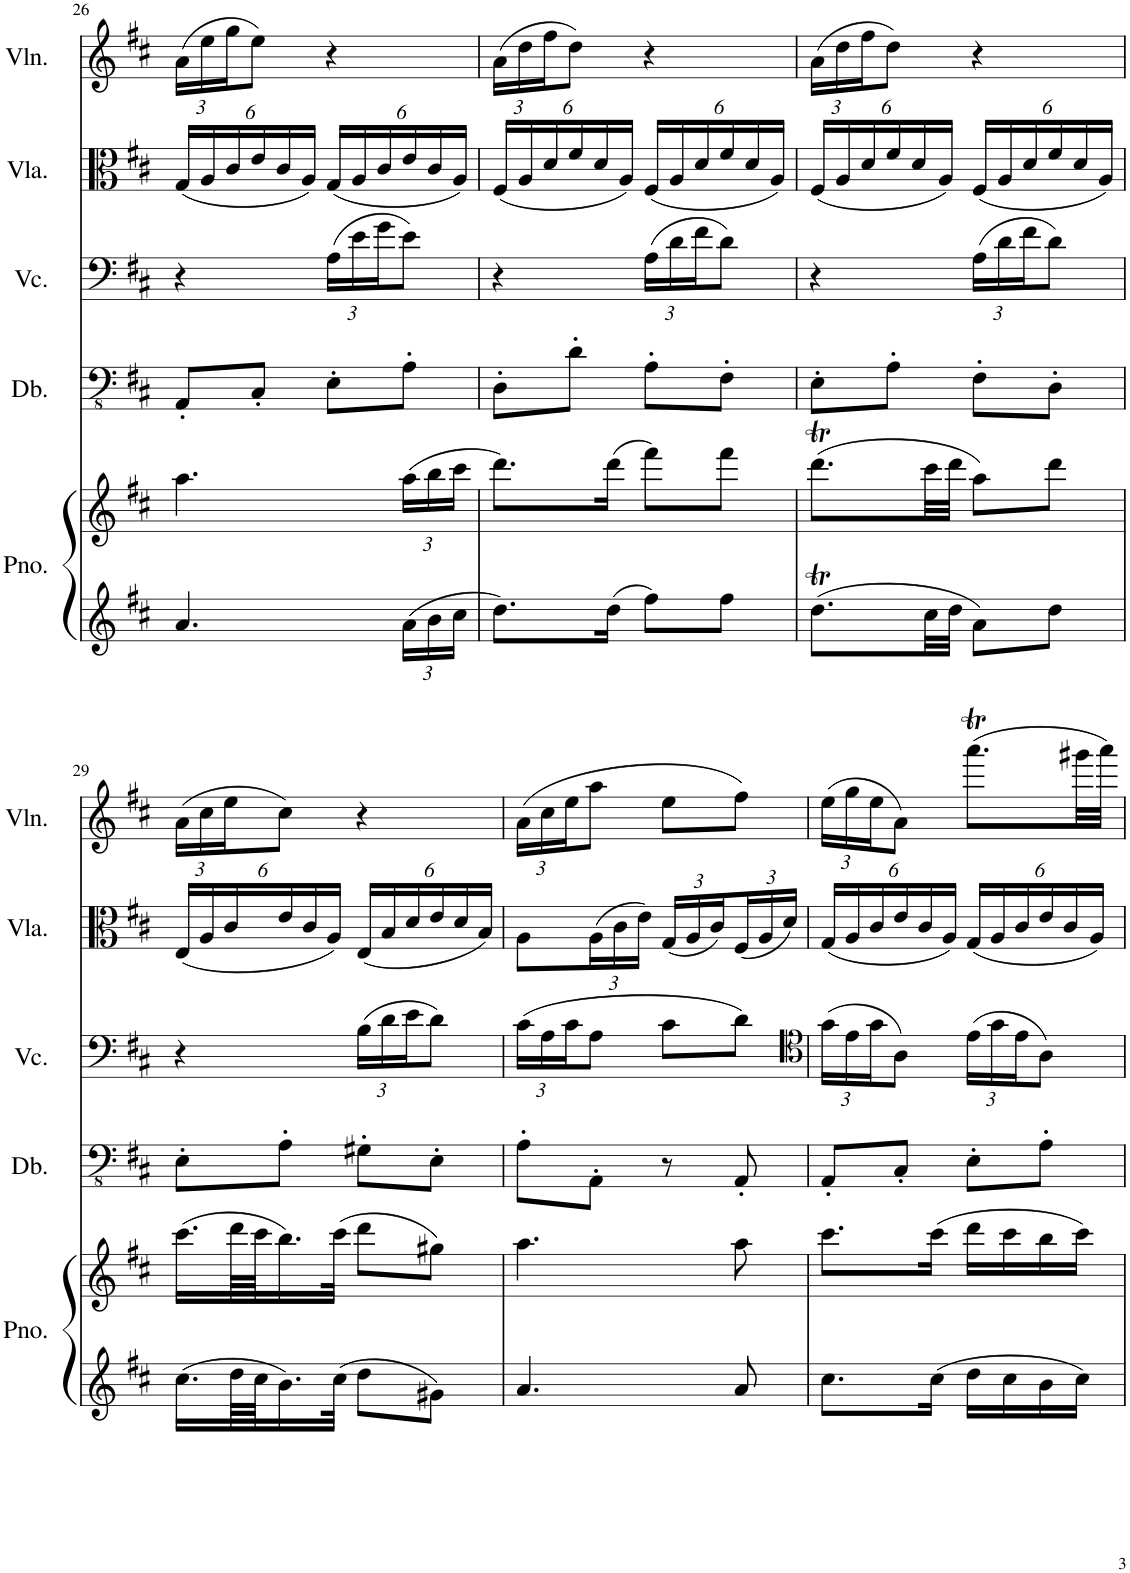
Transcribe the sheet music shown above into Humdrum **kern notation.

**kern	**kern	**kern	**kern	**kern	**kern
*part5	*part5	*part4	*part3	*part2	*part1
*staff6	*staff5	*staff4	*staff3	*staff2	*staff1
*I"Piano	*	*I"Double Bass	*I"Violoncello	*I"Viola	*I"Violin
*I'Pno.	*	*I'Db.	*I'Vc.	*I'Vla.	*I'Vln.
!!LO:PB:g=z
*clefG2	*clefG2	*clefFv4	*clefF4	*clefC3	*clefG2
*	*	*Trd7c12	*	*	*
*k[f#c#]	*k[f#c#]	*k[f#c#]	*k[f#c#]	*k[f#c#]	*k[f#c#]
*M2/4	*M2/4	*M2/4	*M2/4	*M2/4	*M2/4
*	*	*	*	*Xbrackettup	*Xbrackettup
=26	=26	=26	=26	=26	=26
4.a/	4.aa\	8AAA'/L	4r	(24G/LL	(24a\LL
.	.	.	.	24A/	24ee\
.	.	.	.	24c#/	24gg\J
.	.	8CC#'/J	.	24e/	8ee\J)
.	.	.	.	24c#/	.
.	.	.	.	24A/JJ)	.
*	*	*	*Xbrackettup	*	*
.	.	8EE'\L	(24A\LL	(24G/LL	4r
.	.	.	24e\	24A/	.
.	.	.	24g\J	24c#/	.
*Xbrackettup	*Xbrackettup	*	*	*	*
24a\LL	(24aa\LL	8AA'\J	8e\J)	24e/	.
24b\	24bb\	.	.	24c#/	.
24cc#\JJ	24ccc#\JJ	.	.	24A/JJ)	.
=27	=27	=27	=27	=27	=27
8.dd\L	8.ddd\L)	8DD'\L	4r	(24F#/LL	(24a\LL
.	.	.	.	24A/	24dd\
.	.	.	.	24d/	24ff#\J
.	.	8D'\J	.	24f#/	8dd\J)
.	.	.	.	24d/	.
16dd\Jk	(16ddd\Jk	.	.	.	.
.	.	.	.	24A/JJ)	.
8ff#\L	8fff#\L)	8AA'\L	(24A\LL	(24F#/LL	4r
.	.	.	24d\	24A/	.
.	.	.	24f#\J	24d/	.
8ff#\J	8fff#\J	8FF#'\J	8d\J)	24f#/	.
.	.	.	.	24d/	.
.	.	.	.	24A/JJ)	.
=28	=28	=28	=28	=28	=28
8.ddT\L	(8.dddT\L	8EE'\L	4r	(24F#/LL	(24a\LL
.	.	.	.	24A/	24dd\
.	.	.	.	24d/	24ff#\J
.	.	8AA'\J	.	24f#/	8dd\J)
.	.	.	.	24d/	.
32cc#\LL	32ccc#\LL	.	.	.	.
.	.	.	.	24A/JJ)	.
32dd\JJJ	32ddd\JJJ	.	.	.	.
8a\L	8aa\L)	8FF#'\L	(24A\LL	(24F#/LL	4r
.	.	.	24d\	24A/	.
.	.	.	24f#\J	24d/	.
8dd\J	8ddd\J	8DD'\J	8d\J)	24f#/	.
.	.	.	.	24d/	.
.	.	.	.	24A/JJ)	.
!!LO:LB:g=z
=29	=29	=29	=29	=29	=29
16.cc#\LL	(16.ccc#\LL	8EE'\L	4r	(24E/LL	(24a\LL
.	.	.	.	24A/	24cc#\
.	.	.	.	24c#/	24ee\J
64dd\LL	64ddd\LL	.	.	.	.
64cc#\JJ	64ccc#\JJ	.	.	.	.
16.b\	16.bb\)	8AA'\J	.	24e/	8cc#\J)
.	.	.	.	24c#/	.
.	.	.	.	24A/JJ)	.
32cc#\JJk	(32ccc#\JJk	.	.	.	.
8dd\L	8ddd\L	8GG#X'\L	(24B\LL	(24E/LL	4r
.	.	.	24d\	24B/	.
.	.	.	24e\J	24d/	.
8g#X\J	8gg#X\J)	8EE'\J	8d\J)	24e/	.
.	.	.	.	24d/	.
.	.	.	.	24B/JJ)	.
=30	=30	=30	=30	=30	=30
4.a/	4.aa\	8AA'\L	(24c#\LL	8A\L	(24a\LL
.	.	.	24A\	.	24cc#\
.	.	.	24c#\J	.	24ee\J
.	.	8AAA'\J	8A\J	(24A\L	8aa\J
.	.	.	.	24c#\	.
.	.	.	.	24e\JJ)	.
.	.	8r	8c#\L	(24G/LL	8ee\L
.	.	.	.	24A/	.
.	.	.	.	24c#/)	.
8a/	8aa\	8AAA'/	8d\J)	(24F#/	8ff#\J)
.	.	.	.	24A/	.
.	.	.	.	24d/JJ)	.
=31	=31	=31	=31	=31	=31
*	*	*	*clefC4	*	*
8.cc#\L	8.ccc#\L	8AAA'/L	(24g\LL	(24G/LL	(24ee\LL
.	.	.	24e\	24A/	24gg\
.	.	.	24g\J	24c#/	24ee\J
.	.	8CC#'/J	8A\J)	24e/	8a\J)
.	.	.	.	24c#/	.
16cc#\Jk	(16ccc#\Jk	.	.	.	.
.	.	.	.	24A/JJ)	.
16dd\LL	16ddd\LL	8EE'\L	(24e\LL	(24G/LL	(8.aaaT\L
.	.	.	24g\	24A/	.
16cc#\	16ccc#\	.	.	.	.
.	.	.	24e\J	24c#/	.
16b\	16bb\	8AA'\J	8A\J)	24e/	.
.	.	.	.	24c#/	.
16cc#\JJ	16ccc#\JJ)	.	.	.	32ggg#X\LL
.	.	.	.	24A/JJ)	.
.	.	.	.	.	32aaa\JJJ)
=	=	=	=	=	=
*-	*-	*-	*-	*-	*-
